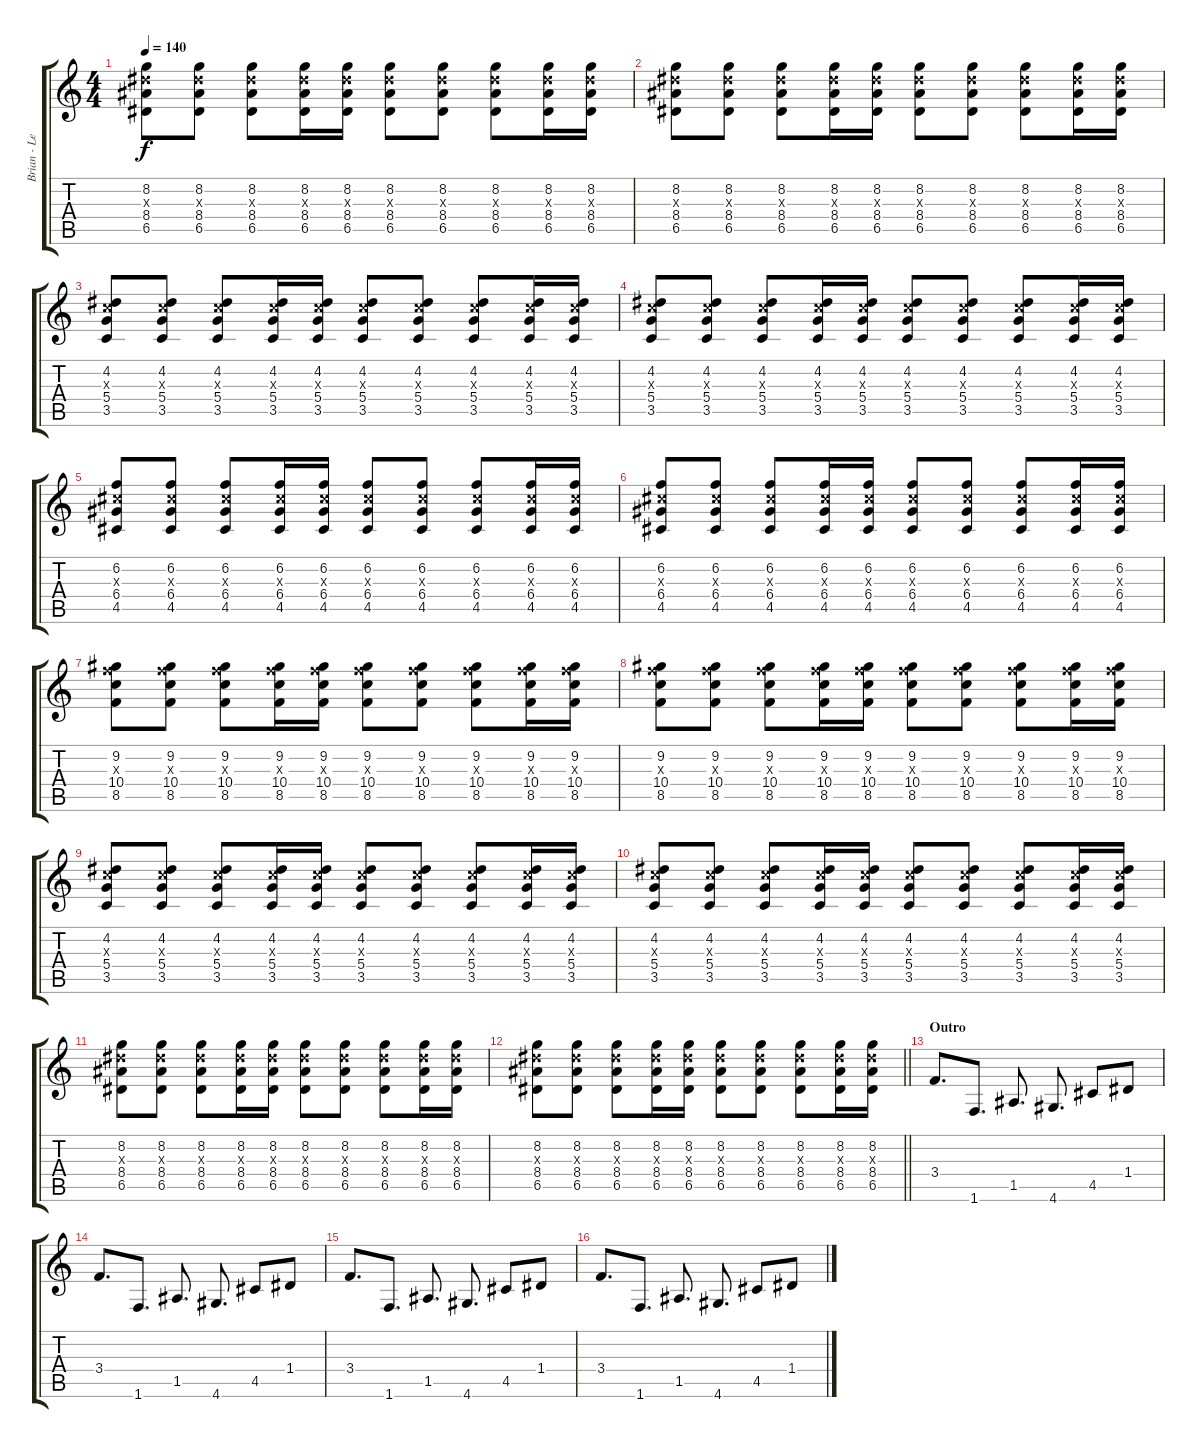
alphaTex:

\track ("Brian - Lead Guitar" "Brian - Le") {instrument acousticguitarsteel}
\staff {score tabs}
\tuning (E4 B3 G3 D3 A2 E2) {hide}
\ts (4 4)
\tempo 140
\clef g2
\ks c
(8.2 8.3{x} 8.4 6.5).8{dy f} (8.2 8.3{x} 8.4 6.5).8 (8.2 8.3{x} 8.4 6.5).8 (8.2 8.3{x} 8.4 6.5).16 (8.2 8.3{x} 8.4 6.5).16 (8.2 8.3{x} 8.4 6.5).8 (8.2 8.3{x} 8.4 6.5).8 (8.2 8.3{x} 8.4 6.5).8 (8.2 8.3{x} 8.4 6.5).16 (8.2 8.3{x} 8.4 6.5).16 |
(8.2 8.3{x} 8.4 6.5).8 (8.2 8.3{x} 8.4 6.5).8 (8.2 8.3{x} 8.4 6.5).8 (8.2 8.3{x} 8.4 6.5).16 (8.2 8.3{x} 8.4 6.5).16 (8.2 8.3{x} 8.4 6.5).8 (8.2 8.3{x} 8.4 6.5).8 (8.2 8.3{x} 8.4 6.5).8 (8.2 8.3{x} 8.4 6.5).16 (8.2 8.3{x} 8.4 6.5).16 |
(4.2 5.3{x} 5.4 3.5).8 (4.2 5.3{x} 5.4 3.5).8 (4.2 5.3{x} 5.4 3.5).8 (4.2 5.3{x} 5.4 3.5).16 (4.2 5.3{x} 5.4 3.5).16 (4.2 5.3{x} 5.4 3.5).8 (4.2 5.3{x} 5.4 3.5).8 (4.2 5.3{x} 5.4 3.5).8 (4.2 5.3{x} 5.4 3.5).16 (4.2 5.3{x} 5.4 3.5).16 |
(4.2 5.3{x} 5.4 3.5).8 (4.2 5.3{x} 5.4 3.5).8 (4.2 5.3{x} 5.4 3.5).8 (4.2 5.3{x} 5.4 3.5).16 (4.2 5.3{x} 5.4 3.5).16 (4.2 5.3{x} 5.4 3.5).8 (4.2 5.3{x} 5.4 3.5).8 (4.2 5.3{x} 5.4 3.5).8 (4.2 5.3{x} 5.4 3.5).16 (4.2 5.3{x} 5.4 3.5).16 |
(6.2 6.3{x} 6.4 4.5).8 (6.2 6.3{x} 6.4 4.5).8 (6.2 6.3{x} 6.4 4.5).8 (6.2 6.3{x} 6.4 4.5).16 (6.2 6.3{x} 6.4 4.5).16 (6.2 6.3{x} 6.4 4.5).8 (6.2 6.3{x} 6.4 4.5).8 (6.2 6.3{x} 6.4 4.5).8 (6.2 6.3{x} 6.4 4.5).16 (6.2 6.3{x} 6.4 4.5).16 |
(6.2 6.3{x} 6.4 4.5).8 (6.2 6.3{x} 6.4 4.5).8 (6.2 6.3{x} 6.4 4.5).8 (6.2 6.3{x} 6.4 4.5).16 (6.2 6.3{x} 6.4 4.5).16 (6.2 6.3{x} 6.4 4.5).8 (6.2 6.3{x} 6.4 4.5).8 (6.2 6.3{x} 6.4 4.5).8 (6.2 6.3{x} 6.4 4.5).16 (6.2 6.3{x} 6.4 4.5).16 |
(9.2 10.3{x} 10.4 8.5).8 (9.2 10.3{x} 10.4 8.5).8 (9.2 10.3{x} 10.4 8.5).8 (9.2 10.3{x} 10.4 8.5).16 (9.2 10.3{x} 10.4 8.5).16 (9.2 10.3{x} 10.4 8.5).8 (9.2 10.3{x} 10.4 8.5).8 (9.2 10.3{x} 10.4 8.5).8 (9.2 10.3{x} 10.4 8.5).16 (9.2 10.3{x} 10.4 8.5).16 |
(9.2 10.3{x} 10.4 8.5).8 (9.2 10.3{x} 10.4 8.5).8 (9.2 10.3{x} 10.4 8.5).8 (9.2 10.3{x} 10.4 8.5).16 (9.2 10.3{x} 10.4 8.5).16 (9.2 10.3{x} 10.4 8.5).8 (9.2 10.3{x} 10.4 8.5).8 (9.2 10.3{x} 10.4 8.5).8 (9.2 10.3{x} 10.4 8.5).16 (9.2 10.3{x} 10.4 8.5).16 |
(4.2 5.3{x} 5.4 3.5).8 (4.2 5.3{x} 5.4 3.5).8 (4.2 5.3{x} 5.4 3.5).8 (4.2 5.3{x} 5.4 3.5).16 (4.2 5.3{x} 5.4 3.5).16 (4.2 5.3{x} 5.4 3.5).8 (4.2 5.3{x} 5.4 3.5).8 (4.2 5.3{x} 5.4 3.5).8 (4.2 5.3{x} 5.4 3.5).16 (4.2 5.3{x} 5.4 3.5).16 |
(4.2 5.3{x} 5.4 3.5).8 (4.2 5.3{x} 5.4 3.5).8 (4.2 5.3{x} 5.4 3.5).8 (4.2 5.3{x} 5.4 3.5).16 (4.2 5.3{x} 5.4 3.5).16 (4.2 5.3{x} 5.4 3.5).8 (4.2 5.3{x} 5.4 3.5).8 (4.2 5.3{x} 5.4 3.5).8 (4.2 5.3{x} 5.4 3.5).16 (4.2 5.3{x} 5.4 3.5).16 |
(8.2 8.3{x} 8.4 6.5).8 (8.2 8.3{x} 8.4 6.5).8 (8.2 8.3{x} 8.4 6.5).8 (8.2 8.3{x} 8.4 6.5).16 (8.2 8.3{x} 8.4 6.5).16 (8.2 8.3{x} 8.4 6.5).8 (8.2 8.3{x} 8.4 6.5).8 (8.2 8.3{x} 8.4 6.5).8 (8.2 8.3{x} 8.4 6.5).16 (8.2 8.3{x} 8.4 6.5).16 |
\barLineRight lightlight
(8.2 8.3{x} 8.4 6.5).8 (8.2 8.3{x} 8.4 6.5).8 (8.2 8.3{x} 8.4 6.5).8 (8.2 8.3{x} 8.4 6.5).16 (8.2 8.3{x} 8.4 6.5).16 (8.2 8.3{x} 8.4 6.5).8 (8.2 8.3{x} 8.4 6.5).8 (8.2 8.3{x} 8.4 6.5).8 (8.2 8.3{x} 8.4 6.5).16 (8.2 8.3{x} 8.4 6.5).16 |
\section ("" "Outro")
3.4.8{d} 1.6.8{d} 1.5.8{d} 4.6.8{d} 4.5.8 1.4.8 |
3.4.8{d} 1.6.8{d} 1.5.8{d} 4.6.8{d} 4.5.8 1.4.8 |
3.4.8{d} 1.6.8{d} 1.5.8{d} 4.6.8{d} 4.5.8 1.4.8 |
3.4.8{d} 1.6.8{d} 1.5.8{d} 4.6.8{d} 4.5.8 1.4.8
